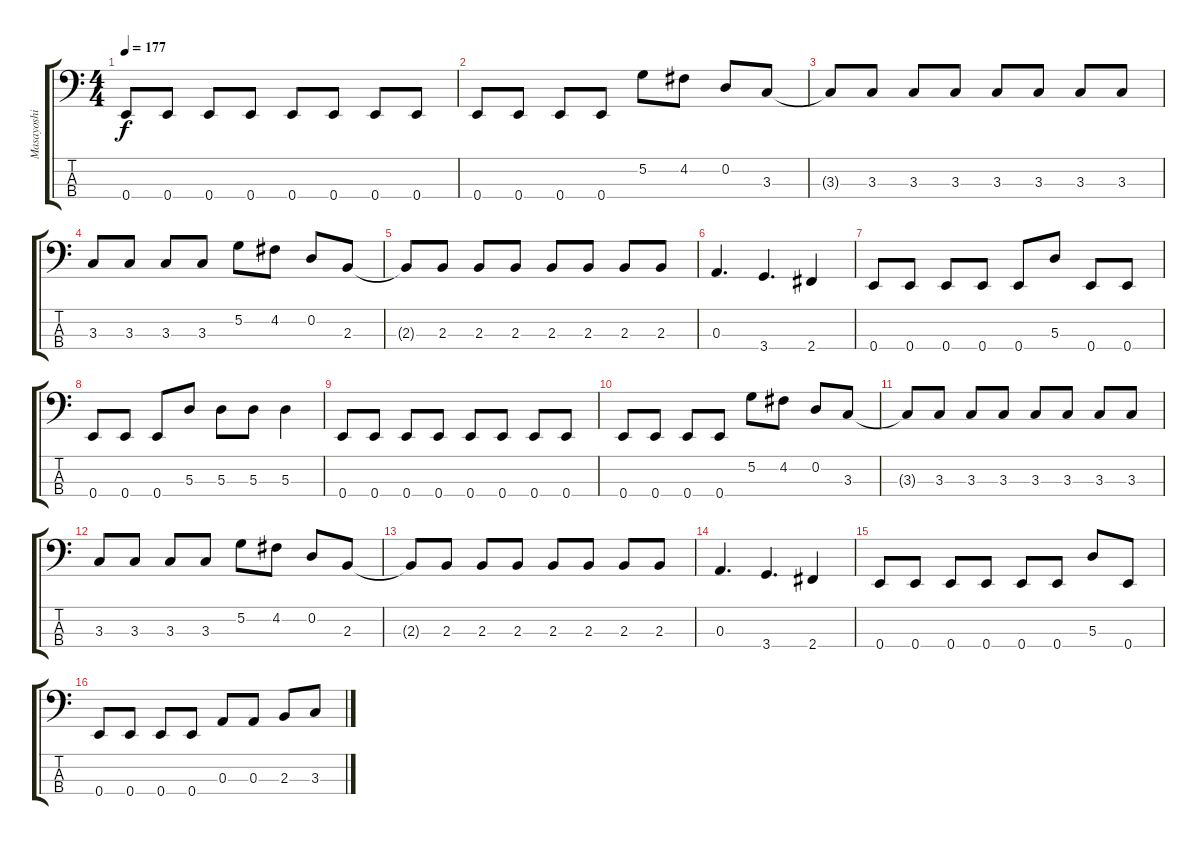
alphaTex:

\track ("Masayoshi Yamashita" "Masayoshi ") {instrument electricbasspick}
\staff {score tabs}
\tuning (G2 D2 A1 E1) {hide}
\ts (4 4)
\tempo 177
\clef f4
\ks c
0.4.8{dy f} 0.4.8 0.4.8 0.4.8 0.4.8 0.4.8 0.4.8 0.4.8 |
0.4.8 0.4.8 0.4.8 0.4.8 5.2.8 4.2.8 0.2.8 3.3.8 |
3.3{t}.8 3.3.8 3.3.8 3.3.8 3.3.8 3.3.8 3.3.8 3.3.8 |
3.3.8 3.3.8 3.3.8 3.3.8 5.2.8 4.2.8 0.2.8 2.3.8 |
2.3{t}.8 2.3.8 2.3.8 2.3.8 2.3.8 2.3.8 2.3.8 2.3.8 |
0.3.4{d} 3.4.4{d} 2.4.4 |
0.4.8 0.4.8 0.4.8 0.4.8 0.4.8 5.3.8 0.4.8 0.4.8 |
0.4.8 0.4.8 0.4.8 5.3.8 5.3.8 5.3.8 5.3.4 |
0.4.8 0.4.8 0.4.8 0.4.8 0.4.8 0.4.8 0.4.8 0.4.8 |
0.4.8 0.4.8 0.4.8 0.4.8 5.2.8 4.2.8 0.2.8 3.3.8 |
3.3{t}.8 3.3.8 3.3.8 3.3.8 3.3.8 3.3.8 3.3.8 3.3.8 |
3.3.8 3.3.8 3.3.8 3.3.8 5.2.8 4.2.8 0.2.8 2.3.8 |
2.3{t}.8 2.3.8 2.3.8 2.3.8 2.3.8 2.3.8 2.3.8 2.3.8 |
0.3.4{d} 3.4.4{d} 2.4.4 |
0.4.8 0.4.8 0.4.8 0.4.8 0.4.8 0.4.8 5.3.8 0.4.8 |
0.4.8 0.4.8 0.4.8 0.4.8 0.3.8 0.3.8 2.3.8 3.3.8
